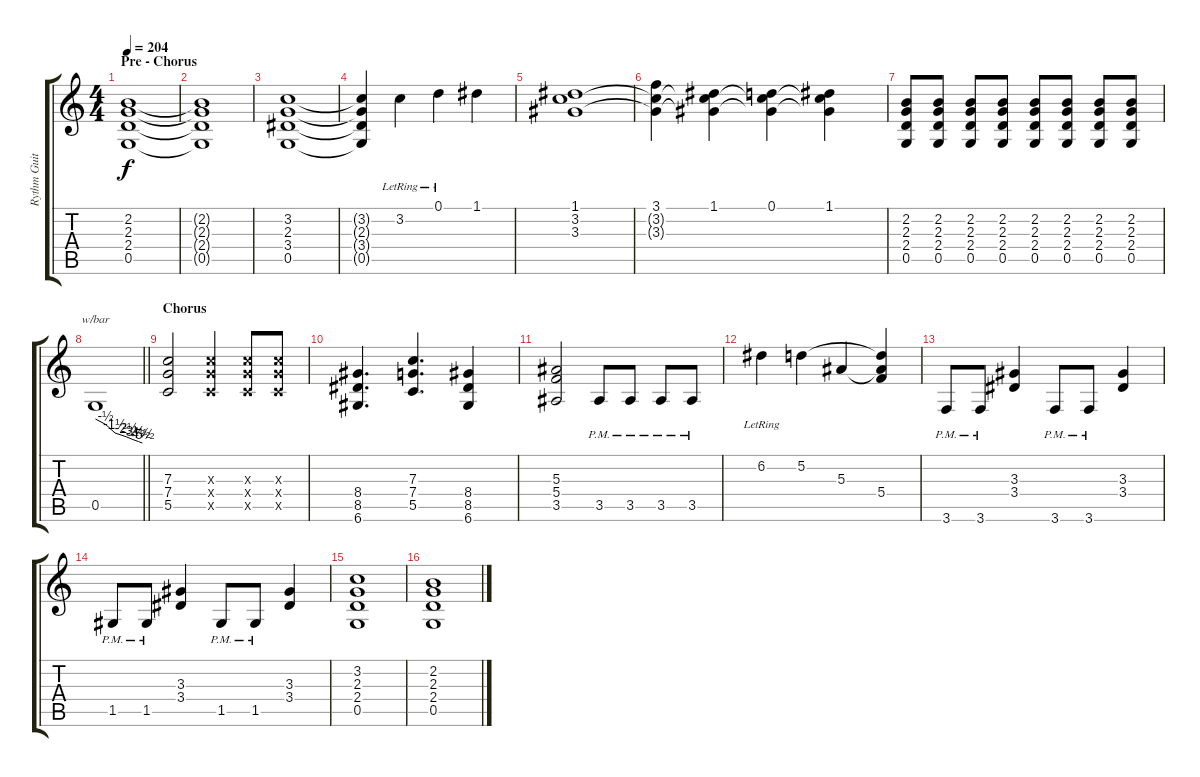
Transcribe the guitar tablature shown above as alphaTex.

\track ("Rythm Guitar I" "Rythm Guit") {instrument distortionguitar}
\staff {score tabs}
\tuning (D4 A3 F3 C3 G2 D2) {hide}
\ts (4 4)
\section ("" "Pre - Chorus")
\tempo 204
\clef g2
\ks c
(2.2 2.3 2.4 0.5).1{dy f instrument distortionguitar} |
(2.2{t} 2.3{t} 2.4{t} 0.5{t}).1 |
(3.2 2.3 3.4 0.5).1 |
(3.2{t} 2.3{t} 3.4{t} 0.5{t}).4 3.2{lr}.4 0.1{lr}.4 1.1.4 |
(1.1 3.2 3.3).1 |
(3.1 3.2{t} 3.3{t}).4 (1.1 3.2{t} 3.3{t}).4 (0.1 3.2{t} 3.3{t}).4 (1.1 3.2{t} 3.3{t}).4 |
(2.2 2.3 2.4 0.5).8 (2.2 2.3 2.4 0.5).8 (2.2 2.3 2.4 0.5).8 (2.2 2.3 2.4 0.5).8 (2.2 2.3 2.4 0.5).8 (2.2 2.3 2.4 0.5).8 (2.2 2.3 2.4 0.5).8 (2.2 2.3 2.4 0.5).8 |
\barLineRight lightlight
0.5.1{tbe (custom default 0 0 13 -2 25 -6 40 -10 48 -14 55 -18 60 -22)} |
\section ("" "Chorus")
(7.3 7.4 5.5).2 (7.3{x} 7.4{x} 5.5{x}).4 (7.3{x} 7.4{x} 5.5{x}).8 (7.3{x} 7.4{x} 5.5{x}).8 |
(8.4 8.5 6.6).4{d} (7.3 7.4 5.5).4{d} (8.4 8.5 6.6).4 |
(5.3 5.4 3.5).2 3.5{pm}.8 3.5{pm}.8 3.5{pm}.8 3.5{pm}.8 |
6.2{lr}.4 5.2.4 5.3.4 (5.2{t} 5.3{t} 5.4).4 |
3.6{pm}.8 3.6{pm}.8 (3.3 3.4).4 3.6{pm}.8 3.6{pm}.8 (3.3 3.4).4 |
1.5{pm}.8 1.5{pm}.8 (3.3 3.4).4 1.5{pm}.8 1.5{pm}.8 (3.3 3.4).4 |
(3.2 2.3 2.4 0.5).1 |
(2.2 2.3 2.4 0.5).1
